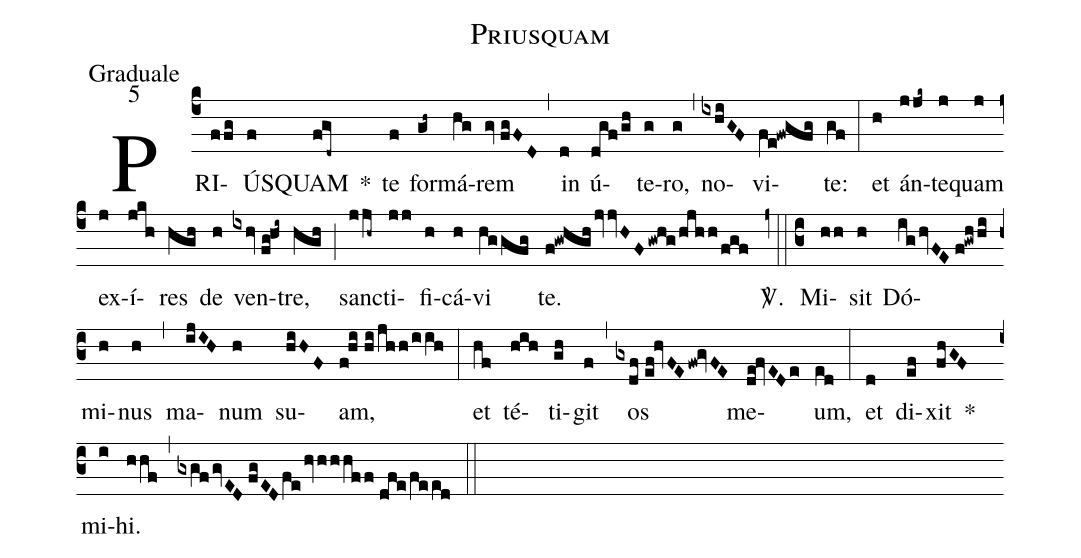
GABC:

name:Priusquam;
office-part:Graduale;
mode:5;
%%
(c4) PRI(ffg)ÚS(f)QUAM(fgd~) *() te(f) for(gh~)má(hg)rem(gv//fgFD) (,) in(d) ú(dgf/gh)te(g)ro,(g) (,) no(ixhiGF)vi(fe!fwgfg)te:(gf) (:) et(h) án(jjk~)te(j)quam(j) ex(j)í(jkh)res(hgh) de(h) ven(ixhv//fg!hi~)tre,(hgh) (;) sanc(jjh~)ti(jj)fi(h)cá(h)vi(hggfg) te.(f!gwhgh/jvvHF/gwhg/hjhh/fgf) <sp>V/</sp>.(z0::c3) Mi(hh)sit(h) Dó(ig/hvFE//f!gwhhi)mi(h)nus(h) (,) ma(ijIH)num(h) su(hiHF)am,(f!hi//hi/jhh/iih) (:) et(hf) té(hih)ti(gh)git(f) (,) os(gxdf//ef!hvFEfw!gvFE) me(de!fvEDe)um,(ed) (:) et(d) di(ef)xit(fhGF) *() mi(i)hi.(hhf) (,) (gxgf/gvED//fgEDfe/hv/hhhff//dfe/feed) (::)
